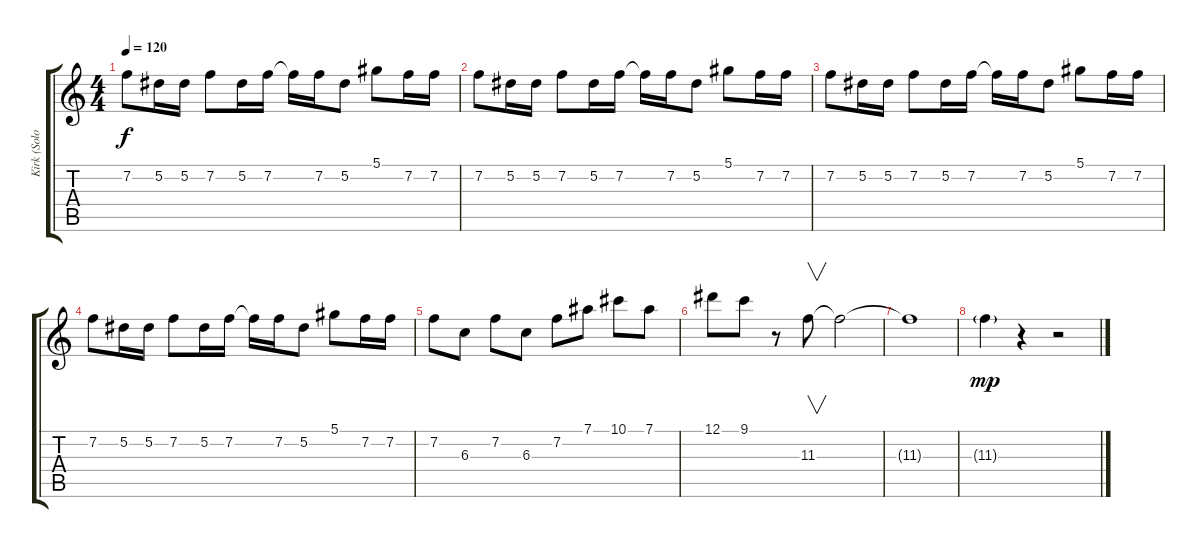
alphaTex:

\track ("Kirk (Solo)" "Kirk (Solo") {instrument distortionguitar}
\staff {score tabs}
\tuning (Eb4 Bb3 Gb3 Db3 Ab2 Eb2) {hide}
\ts (4 4)
\tempo 120
\clef g2
\ks c
7.2.8{dy f} 5.2.16 5.2.16 7.2.8 5.2.16 7.2.16 7.2{t}.16 7.2.16 5.2.8 5.1.8 7.2.16 7.2.16 |
7.2.8 5.2.16 5.2.16 7.2.8 5.2.16 7.2.16 7.2{t}.16 7.2.16 5.2.8 5.1.8 7.2.16 7.2.16 |
7.2.8 5.2.16 5.2.16 7.2.8 5.2.16 7.2.16 7.2{t}.16 7.2.16 5.2.8 5.1.8 7.2.16 7.2.16 |
7.2.8 5.2.16 5.2.16 7.2.8 5.2.16 7.2.16 7.2{t}.16 7.2.16 5.2.8 5.1.8 7.2.16 7.2.16 |
7.2.8 6.3.8 7.2.8 6.3.8 7.2.8 7.1.8 10.1.8 7.1.8 |
12.1.8 9.1.8 r.8 11.3.8{v} 11.3{t}.2 |
11.3{t}.1 |
11.3{g}.4{dy mp} r.4 r.2
